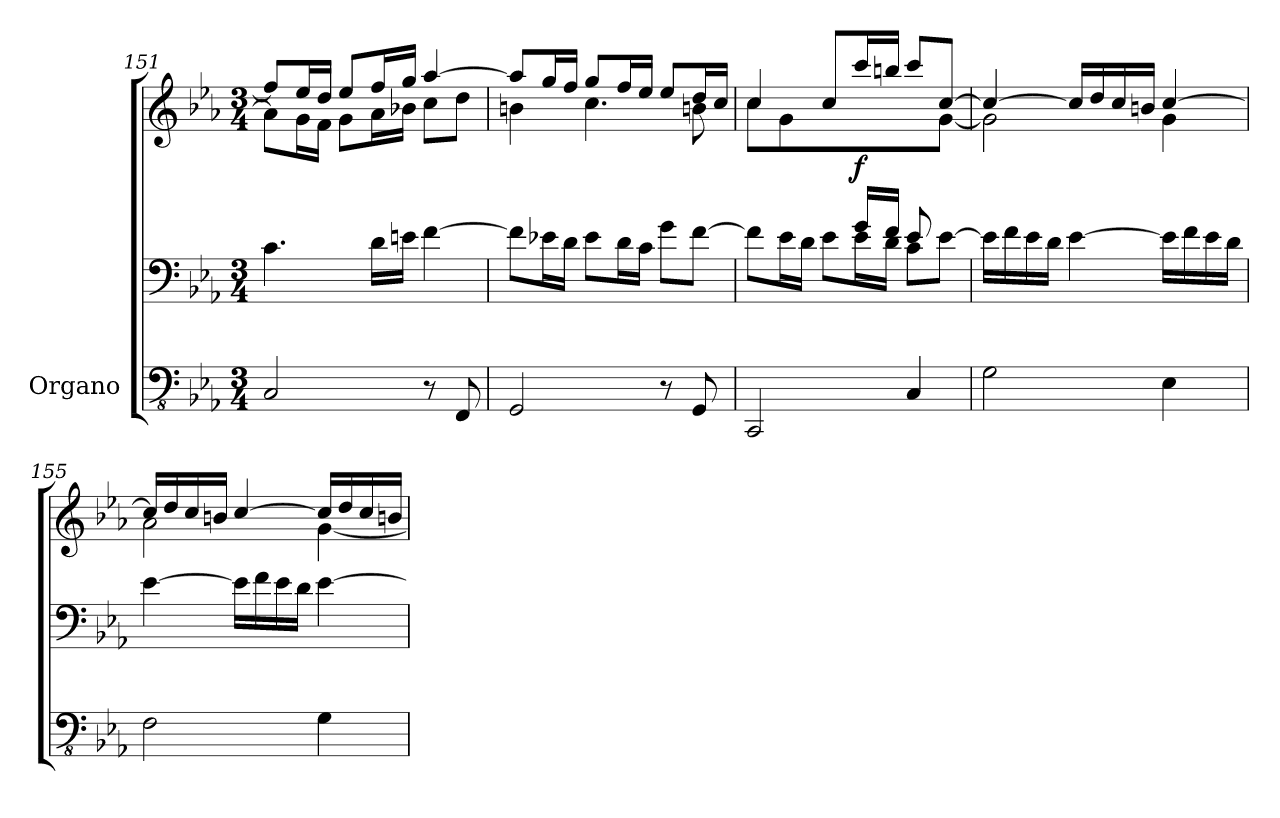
**kern	**kern	**kern	**dynam
*part1	*part1	*part1	*part1
*staff3	*staff2	*staff1	*staff1/2/3
*I"Organo	*	*	*
*clefFv4	*clefF4	*clefG2	*
*k[b-e-a-]	*k[b-e-a-]	*k[b-e-a-]	*
*M3/4	*M3/4	*M3/4	*
=151	=151	=151	=151
*	*	*^	*
2CC/	4.c\	8ff/L]	8a-\L]	.
.	.	16ee-/L	16g\L	.
.	.	16dd/JJ	16f\JJ	.
.	.	8ee-/L	8g\L	.
.	16d\LL	16ff/L	16a-\L	.
.	16en\JJ	16gg/JJ	16b-X\JJ	.
8r	[4f\	[4aa-/	8cc\L	.
8FFF/	.	.	8dd\J	.
=152	=152	=152	=152	=152
2GGG/	8f\L]	8aa-/L]	4bn\	.
.	16e-X\L	16gg/L	.	.
.	16d\JJ	16ff/JJ	.	.
.	8e-\L	8gg/L	4.cc\	.
.	16d\L	16ff/L	.	.
.	16c\JJ	16ee-/JJ	.	.
8r	8g\L	8ee-/L	.	.
8GGG/	[8f\J	16dd/L	8bn\	.
.	.	16cc/JJ	.	.
=153	=153	=153	=153	=153
*	*^	*	*	*
2CCC/	4.ryy	8f\L]	4cc/	8cc\	.
.	.	16e-\L	.	4g\	.
.	.	16d\JJ	.	.	.
.	.	8e-\L	8cc/L	.	.
!	!	!	!	!	!LO:DY:b
.	16g/LL	16e-\L	16ccc/L	4ryy	f
.	16f/JJ	16d\JJ	16bbn/JJ	.	.
4CC/	8e-/L	8c\L	8ccc/L	.	.
.	8ryy	[8e-\J	[8cc/J	[8g\J	.
*	*v	*v	*	*	*
=154	=154	=154	=154	=154
2GG\	16e-\LL]	4cc/_	2g\]	.
.	16f\	.	.	.
.	16e-\	.	.	.
.	16d\JJ	.	.	.
.	[4e-\	16cc/LL]	.	.
.	.	16dd/	.	.
.	.	16cc/	.	.
.	.	16bn/JJ	.	.
4EE-\	16e-\LL]	[4cc/	4g\	.
.	16f\	.	.	.
.	16e-\	.	.	.
.	16d\JJ	.	.	.
!!LO:LB:g=z	!!
=155	=155	=155	=155	=155
2FF\	[4e-\	16cc/LL]	2a-\	.
.	.	16dd/	.	.
.	.	16cc/	.	.
.	.	16bn/JJ	.	.
.	16e-\LL]	[4cc/	.	.
.	16f\	.	.	.
.	16e-\	.	.	.
.	16d\JJ	.	.	.
4GG\	[4e-\	16cc/LL]	[4g\	.
.	.	16dd/	.	.
.	.	16cc/	.	.
.	.	16bn/JJ	.	.
*	*	*v	*v	*
=	=	=	=
*-	*-	*-	*-
